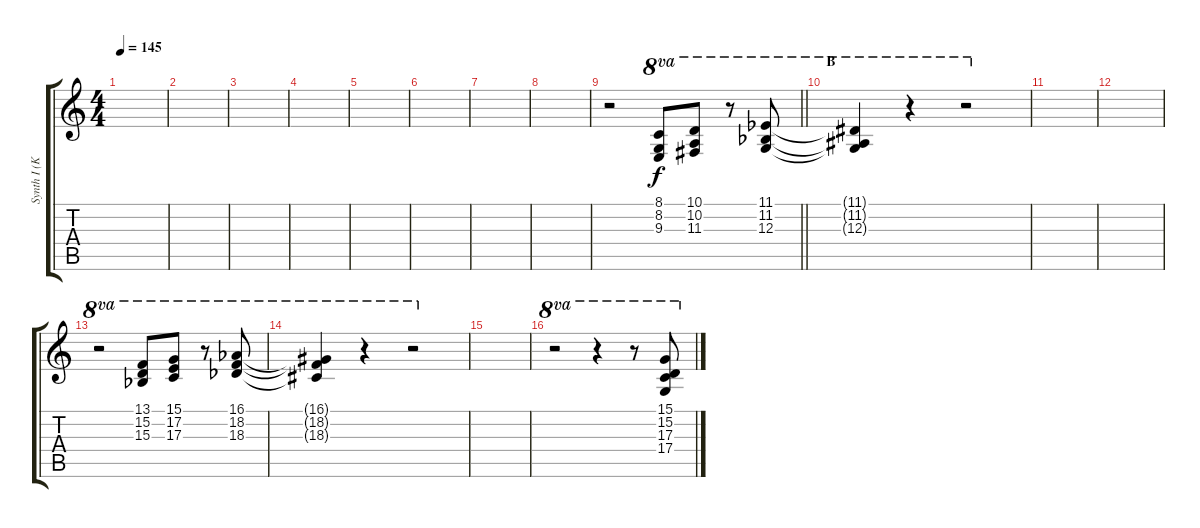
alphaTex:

\track ("Synth I (Kotobuki Tsumugi)" "Synth I (K") {instrument synthbrass1}
\staff {score tabs}
\tuning (E4 B3 G3 D3 A2 E2) {hide}
\ts (4 4)
\tempo 145
\clef g2
\ks c
|
|
|
|
|
|
|
|
\barLineRight lightlight
r.2 (8.1 8.2 9.3).8{ot 8va} (10.1 10.2 11.3).8{ot 8va} r.8{ot 8va} (11.1{acc b} 11.2{acc b} 12.3).8{ot 8va} |
\section ("" "B")
(11.1{t} 11.2{t} 12.3{t}).4{ot 8va} r.4{ot 8va} r.2{ot 8va} |
|
|
r.2{ot 8va} (13.1 15.2 15.3{acc b}).8{ot 8va} (15.1 17.2 17.3).8{ot 8va} r.8{ot 8va} (16.1{acc b} 18.2 18.3{acc b}).8{ot 8va} |
(16.1{t} 18.2{t} 18.3{t}).4{ot 8va} r.4{ot 8va} r.2{ot 8va} |
|
r.2{ot 8va} r.4{ot 8va} r.8{ot 8va} (15.1 15.2 17.3 17.4).8{ot 8va}
